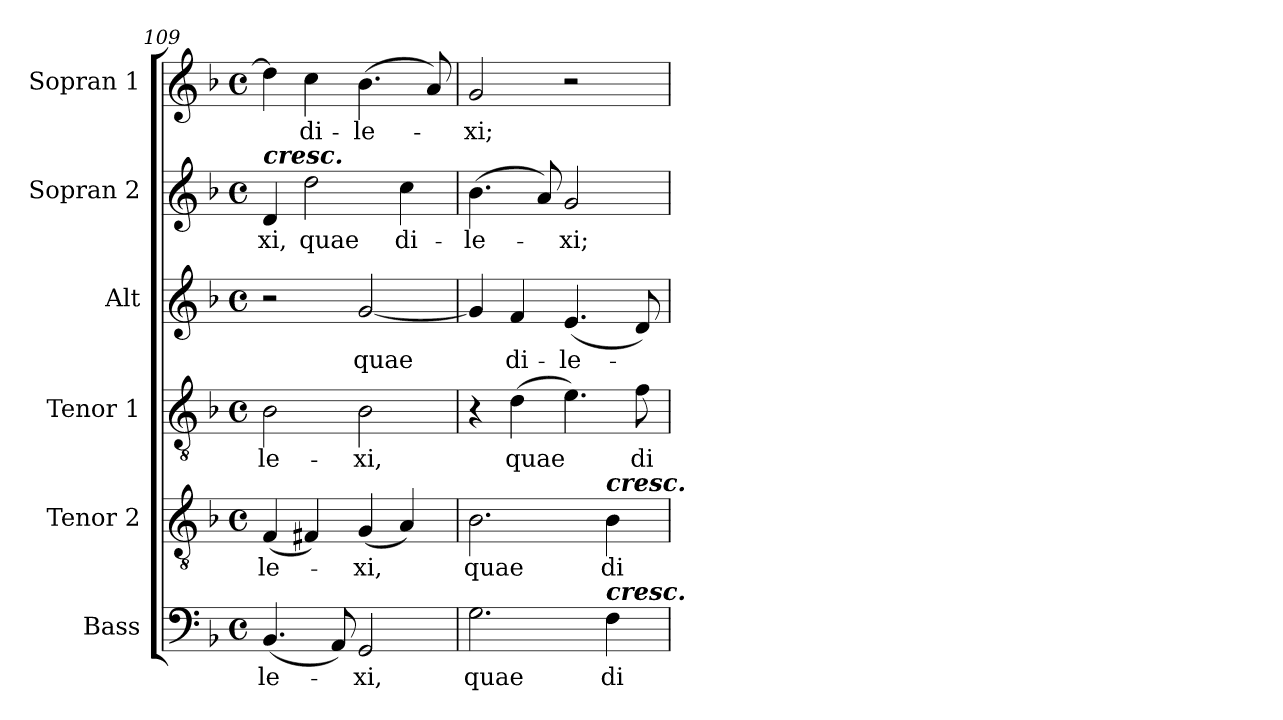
**kern	**text	**kern	**text	**kern	**text	**kern	**text	**kern	**text	**kern	**text
*part6	*part6	*part5	*part5	*part4	*part4	*part3	*part3	*part2	*part2	*part1	*part1
*staff6	*staff6	*staff5	*staff5	*staff4	*staff4	*staff3	*staff3	*staff2	*staff2	*staff1	*staff1
*I"Bass	*	*I"Tenor 2	*	*I"Tenor 1	*	*I"Alt	*	*I"Sopran 2	*	*I"Sopran 1	*
*I'B.	*	*I'T. 2	*	*I'T. 1	*	*I'A.	*	*I'S. 2	*	*I'S. 1	*
*clefF4	*	*clefGv2	*	*clefGv2	*	*clefG2	*	*clefG2	*	*clefG2	*
*k[b-]	*	*k[b-]	*	*k[b-]	*	*k[b-]	*	*k[b-]	*	*k[b-]	*
*F:	*	*F:	*	*F:	*	*F:	*	*F:	*	*F:	*
*M4/4	*	*M4/4	*	*M4/4	*	*M4/4	*	*M4/4	*	*M4/4	*
*met(c)	*	*met(c)	*	*met(c)	*	*met(c)	*	*met(c)	*	*met(c)	*
=109	=109	=109	=109	=109	=109	=109	=109	=109	=109	=109	=109
!	!	!	!	!	!	!	!	!LO:TX:a:Bi:t=cresc.	!	!	!
!	!LO:LY:b	!	!LO:LY:b	!	!LO:LY:b	!	!	!	!LO:LY:b	!	!
(<4.BB-/	-le-	(<4F/	-le-	2B-\	-le-	2r	.	4d/	-xi,	4dd\]	.
!	!	!	!	!	!	!	!	!	!LO:LY:b	!	!LO:LY:b
.	.	4F#X/)	.	.	.	.	.	2dd\	quae	4cc\	di-
8AA/)	.	.	.	.	.	.	.	.	.	.	.
!	!LO:LY:b	!	!LO:LY:b	!	!LO:LY:b	!	!LO:LY:b	!	!	!	!LO:LY:b
2GG/	-xi,	(<4G/	-xi,	2B-\	-xi,	[2g/	quae	.	.	(>4.b-\	-le-
!	!	!	!	!	!	!	!	!	!LO:LY:b	!	!
.	.	4A/)	.	.	.	.	.	4cc\	di-	.	.
.	.	.	.	.	.	.	.	.	.	8a/)	.
=110	=110	=110	=110	=110	=110	=110	=110	=110	=110	=110	=110
!	!LO:LY:b	!	!LO:LY:b	!	!	!	!	!	!LO:LY:b	!	!LO:LY:b
2.G\	quae	2.B-\	quae	4r	.	4g/]	.	(>4.b-\	-le-	2g/	-xi;
!	!	!	!	!	!LO:LY:b	!	!LO:LY:b	!	!	!	!
.	.	.	.	(>4d\	quae	4f/	di-	.	.	.	.
.	.	.	.	.	.	.	.	8a/)	.	.	.
!	!	!	!	!	!	!	!LO:LY:b	!	!LO:LY:b	!	!
.	.	.	.	4.e\)	.	(<4.e/	-le-	2g/	-xi;	2r	.
!	!	!LO:TX:a:Bi:t=cresc.	!	!	!	!	!	!	!	!	!
!LO:TX:a:Bi:t=cresc.	!	!	!	!	!	!	!	!	!	!	!
!	!LO:LY:b	!	!LO:LY:b	!	!	!	!	!	!	!	!
4F\	di-	4B-\	di-	.	.	.	.	.	.	.	.
!	!	!	!	!	!LO:LY:b	!	!	!	!	!	!
.	.	.	.	8f\	di-	8d/)	.	.	.	.	.
=	=	=	=	=	=	=	=	=	=	=	=
*-	*-	*-	*-	*-	*-	*-	*-	*-	*-	*-	*-
